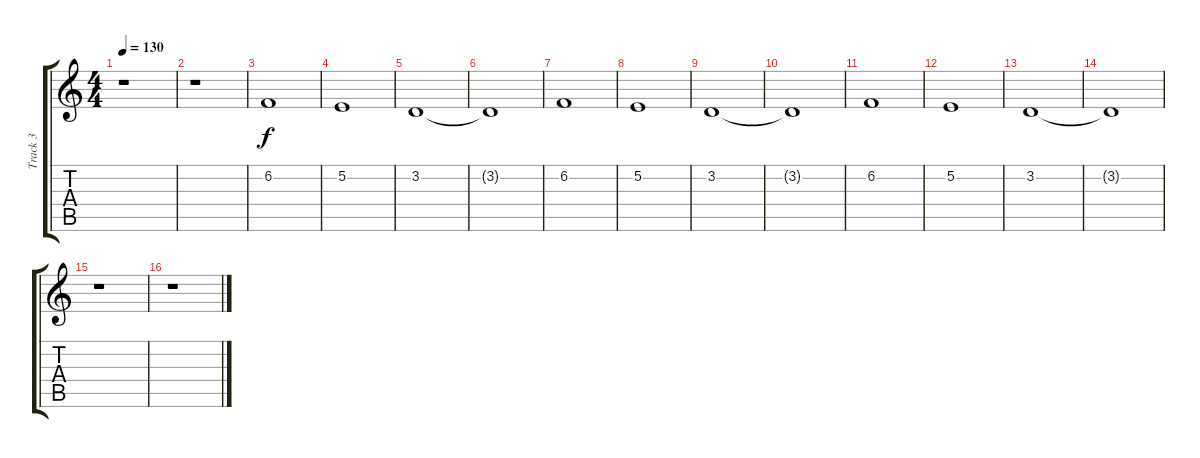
\track ("Track 3" "Track 3") {instrument pad3polysynth}
\staff {score tabs}
\tuning (E4 B3 G3 D3 A2 E2) {hide}
\ts (4 4)
\tempo 130
\clef g2
\ks c
r.1{dy f} |
r.1 |
6.2.1 |
5.2.1 |
3.2.1 |
3.2{t}.1 |
6.2.1 |
5.2.1 |
3.2.1 |
3.2{t}.1 |
6.2.1 |
5.2.1 |
3.2.1 |
3.2{t}.1 |
r.1 |
r.1
